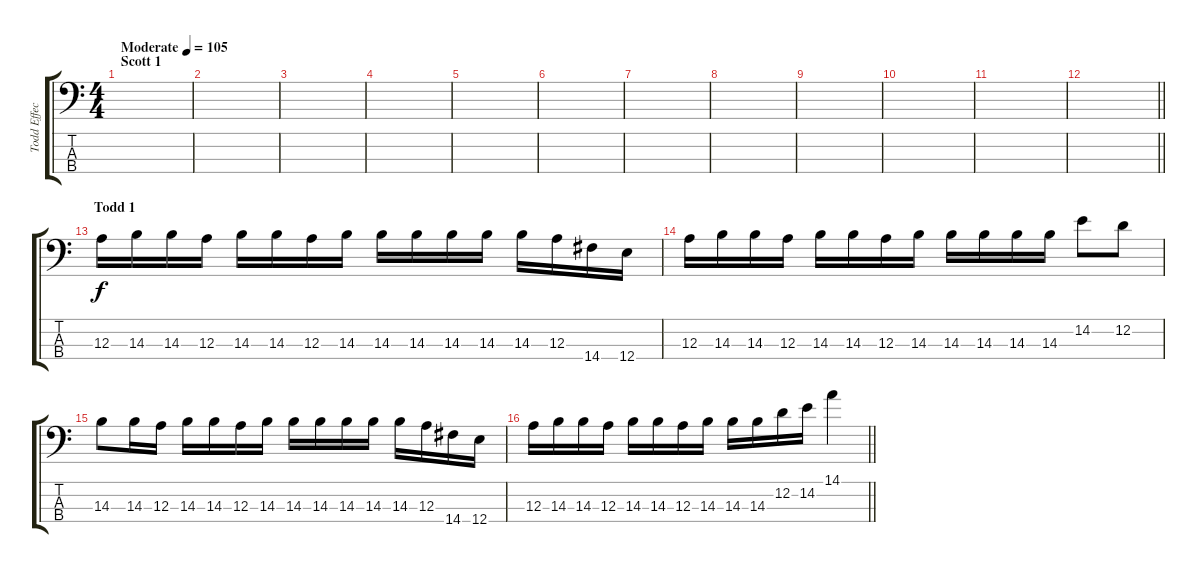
\track ("Todd Effects" "Todd Effec") {instrument overdrivenguitar}
\staff {score tabs}
\tuning (G2 D2 A1 E1) {hide}
\ts (4 4)
\section ("" "Scott 1")
\tempo (105 "Moderate")
\clef f4
\ks c
|
|
|
|
|
|
|
|
|
|
|
\barLineRight lightlight
|
\section ("" "Todd 1")
12.3.16 14.3.16 14.3.16 12.3.16 14.3.16 14.3.16 12.3.16 14.3.16 14.3.16 14.3.16 14.3.16 14.3.16 14.3.16 12.3.16 14.4.16 12.4.16 |
12.3.16 14.3.16 14.3.16 12.3.16 14.3.16 14.3.16 12.3.16 14.3.16 14.3.16 14.3.16 14.3.16 14.3.16 14.2.8 12.2.8 |
14.3.8 14.3.16 12.3.16 14.3.16 14.3.16 12.3.16 14.3.16 14.3.16 14.3.16 14.3.16 14.3.16 14.3.16 12.3.16 14.4.16 12.4.16 |
\barLineRight lightlight
12.3.16 14.3.16 14.3.16 12.3.16 14.3.16 14.3.16 12.3.16 14.3.16 14.3.16 14.3.16 12.2.16 14.2.16 14.1.4
